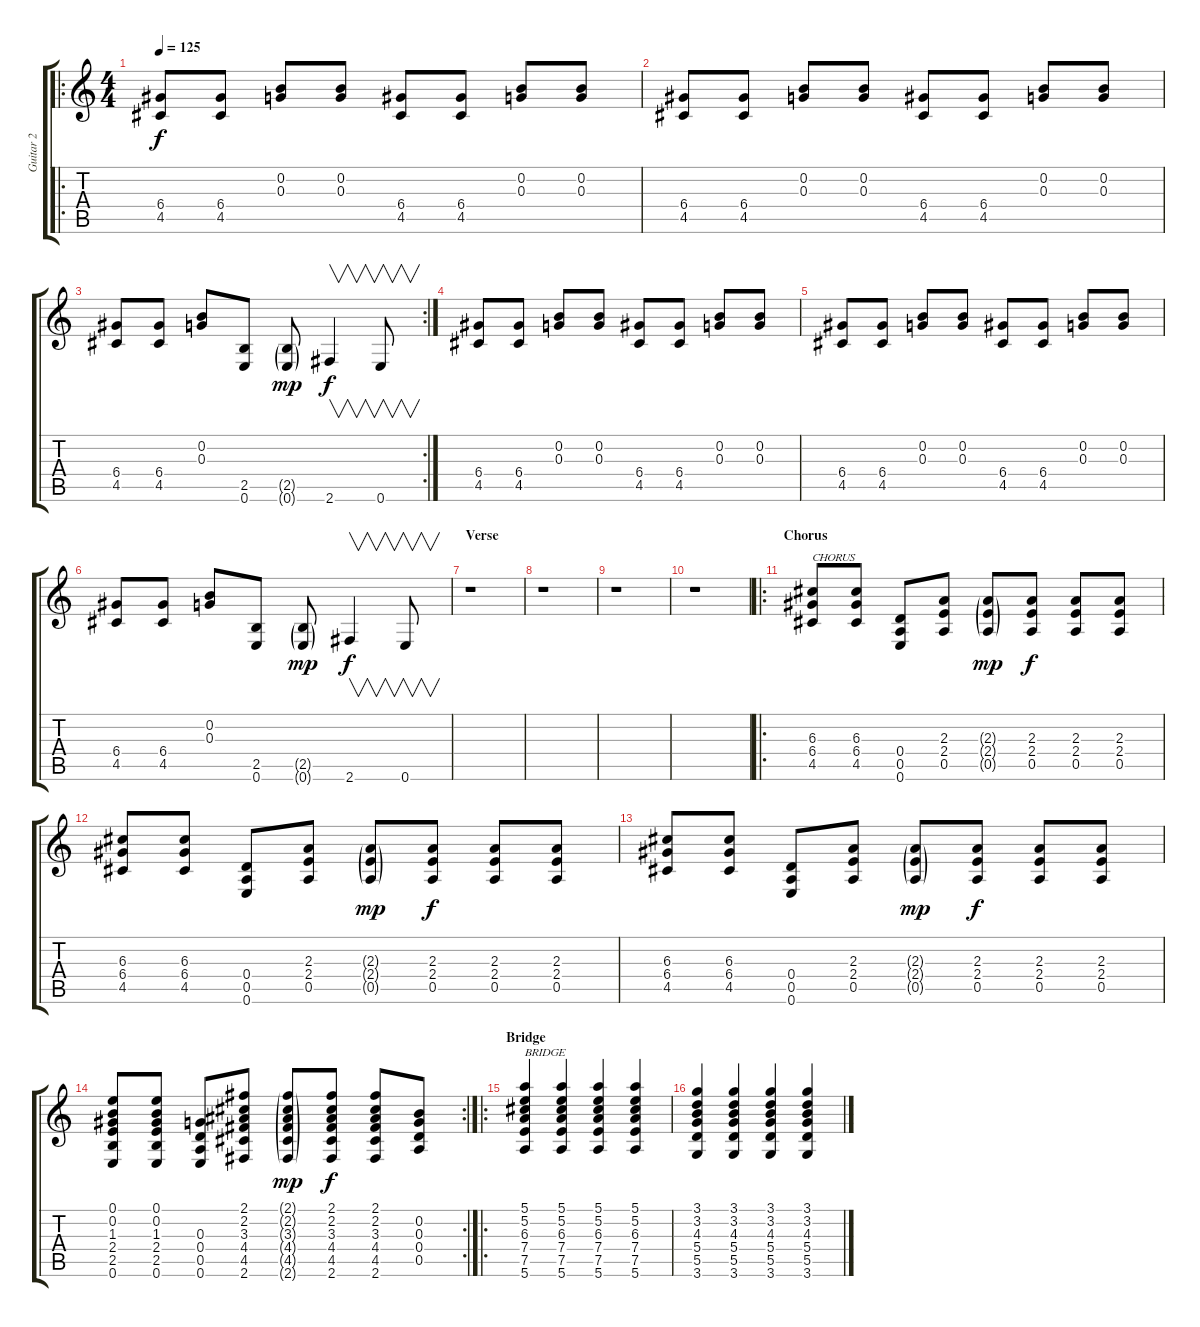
\track ("Guitar 2 " "Guitar 2 ") {instrument distortionguitar}
\staff {score tabs}
\tuning (E4 B3 G3 D3 A2 E2) {hide}
\ro
\ts (4 4)
\tempo 125
\clef g2
\ks c
(6.4 4.5).8{dy f} (6.4 4.5).8 (0.2 0.3).8 (0.2 0.3).8 (6.4 4.5).8 (6.4 4.5).8 (0.2 0.3).8 (0.2 0.3).8 |
(6.4 4.5).8 (6.4 4.5).8 (0.2 0.3).8 (0.2 0.3).8 (6.4 4.5).8 (6.4 4.5).8 (0.2 0.3).8 (0.2 0.3).8 |
\rc 2
(6.4 4.5).8 (6.4 4.5).8 (0.2 0.3).8 (2.5 0.6).8 (2.5{g} 0.6{g}).8{dy mp} 2.6.4{v dy f} 0.6.8{v} |
(6.4 4.5).8 (6.4 4.5).8 (0.2 0.3).8 (0.2 0.3).8 (6.4 4.5).8 (6.4 4.5).8 (0.2 0.3).8 (0.2 0.3).8 |
(6.4 4.5).8 (6.4 4.5).8 (0.2 0.3).8 (0.2 0.3).8 (6.4 4.5).8 (6.4 4.5).8 (0.2 0.3).8 (0.2 0.3).8 |
(6.4 4.5).8 (6.4 4.5).8 (0.2 0.3).8 (2.5 0.6).8 (2.5{g} 0.6{g}).8{dy mp} 2.6.4{v dy f} 0.6.8{v} |
\section ("" "Verse")
r.1 |
r.1 |
r.1 |
r.1 |
\ro
\section ("" "Chorus")
(6.3 6.4 4.5).8{txt "CHORUS"} (6.3 6.4 4.5).8 (0.4 0.5 0.6).8 (2.3 2.4 0.5).8 (2.3{g} 2.4{g} 0.5{g}).8{dy mp} (2.3 2.4 0.5).8{dy f} (2.3 2.4 0.5).8 (2.3 2.4 0.5).8 |
(6.3 6.4 4.5).8 (6.3 6.4 4.5).8 (0.4 0.5 0.6).8 (2.3 2.4 0.5).8 (2.3{g} 2.4{g} 0.5{g}).8{dy mp} (2.3 2.4 0.5).8{dy f} (2.3 2.4 0.5).8 (2.3 2.4 0.5).8 |
(6.3 6.4 4.5).8 (6.3 6.4 4.5).8 (0.4 0.5 0.6).8 (2.3 2.4 0.5).8 (2.3{g} 2.4{g} 0.5{g}).8{dy mp} (2.3 2.4 0.5).8{dy f} (2.3 2.4 0.5).8 (2.3 2.4 0.5).8 |
\rc 2
(0.1 0.2 1.3 2.4 2.5 0.6).8 (0.1 0.2 1.3 2.4 2.5 0.6).8 (0.3 0.4 0.5 0.6).8 (2.1 2.2 3.3 4.4 4.5 2.6).8 (2.1{g} 2.2{g} 3.3{g} 4.4{g} 4.5{g} 2.6{g}).8{dy mp} (2.1 2.2 3.3 4.4 4.5 2.6).8{dy f} (2.1 2.2 3.3 4.4 4.5 2.6).8 (0.2 0.3 0.4 0.5).8 |
\ro
\section ("" "Bridge")
(5.1 5.2 6.3 7.4 7.5 5.6).4{txt "BRIDGE"} (5.1 5.2 6.3 7.4 7.5 5.6).4 (5.1 5.2 6.3 7.4 7.5 5.6).4 (5.1 5.2 6.3 7.4 7.5 5.6).4 |
(3.1 3.2 4.3 5.4 5.5 3.6).4 (3.1 3.2 4.3 5.4 5.5 3.6).4 (3.1 3.2 4.3 5.4 5.5 3.6).4 (3.1 3.2 4.3 5.4 5.5 3.6).4
